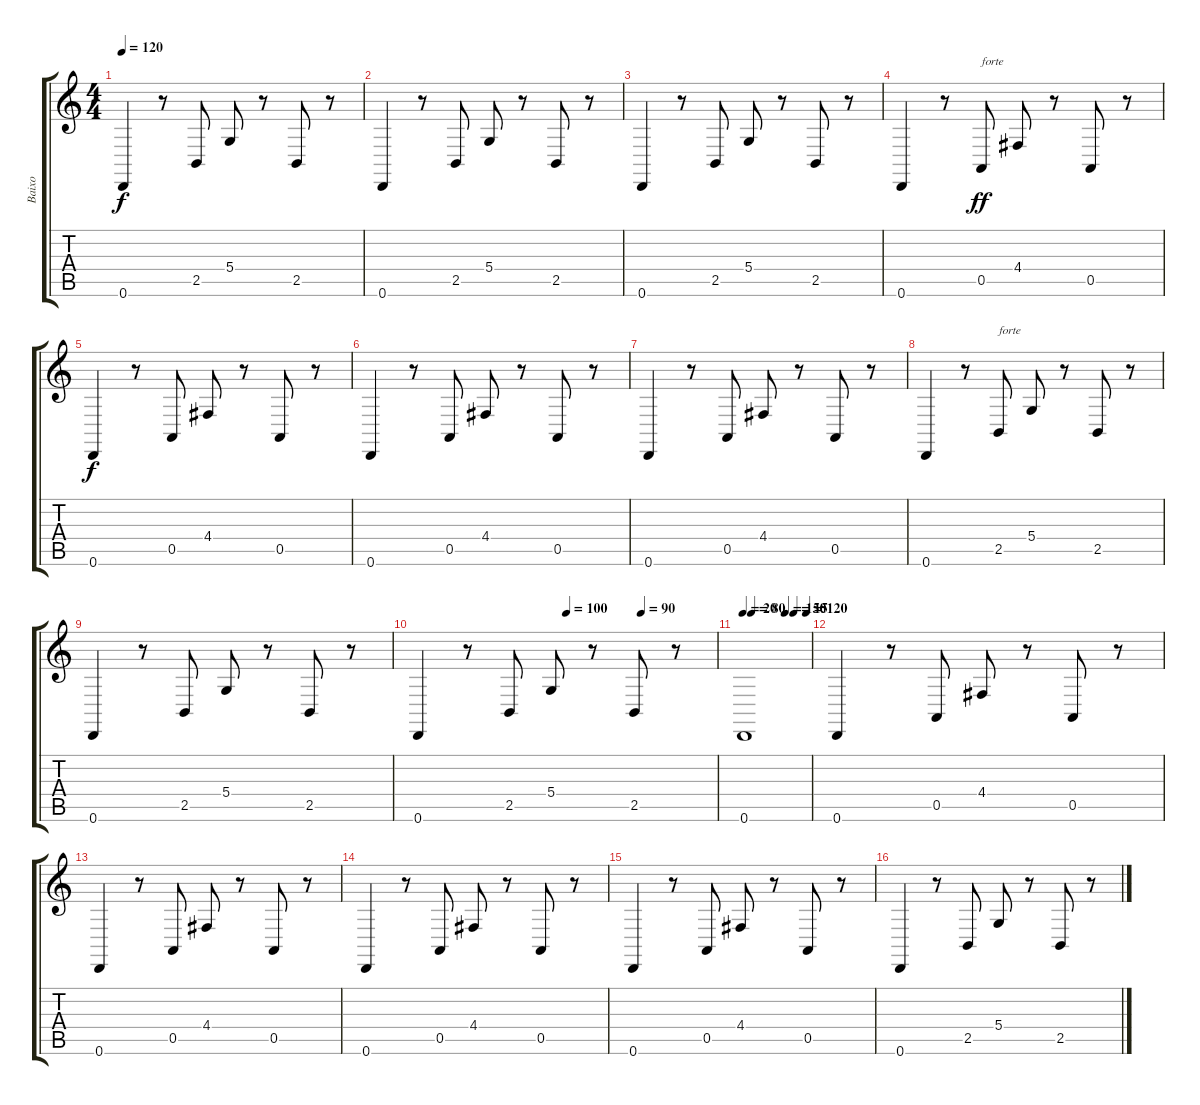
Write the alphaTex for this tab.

\track ("Baixo" "Baixo") {instrument pizzicatostrings}
\staff {score tabs}
\tuning (E4 B3 G3 D3 A2 D2) {hide}
\ts (4 4)
\tempo 120
\clef g2
\ks c
0.6.4{dy f} r.8 2.5.8 5.4.8 r.8 2.5.8 r.8 |
0.6.4 r.8 2.5.8 5.4.8 r.8 2.5.8 r.8 |
0.6.4 r.8 2.5.8 5.4.8 r.8 2.5.8 r.8 |
0.6.4 r.8 0.5.8{txt "forte" dy ff} 4.4.8 r.8 0.5.8 r.8 |
0.6.4{dy f} r.8 0.5.8 4.4.8 r.8 0.5.8 r.8 |
0.6.4 r.8 0.5.8 4.4.8 r.8 0.5.8 r.8 |
0.6.4 r.8 0.5.8 4.4.8 r.8 0.5.8 r.8 |
0.6.4 r.8 2.5.8{txt "forte"} 5.4.8 r.8 2.5.8 r.8 |
0.6.4 r.8 2.5.8 5.4.8 r.8 2.5.8 r.8 |
\tempo (100 0.5)
\tempo (90 0.75)
0.6.4 r.8 2.5.8 5.4.8 r.8 2.5.8 r.8 |
\tempo 20
\tempo (80 0.125)
\tempo (150 0.625)
\tempo (15 0.75)
\tempo (120 0.9375)
0.6.1 |
0.6.4 r.8 0.5.8 4.4.8 r.8 0.5.8 r.8 |
0.6.4 r.8 0.5.8 4.4.8 r.8 0.5.8 r.8 |
0.6.4 r.8 0.5.8 4.4.8 r.8 0.5.8 r.8 |
0.6.4 r.8 0.5.8 4.4.8 r.8 0.5.8 r.8 |
0.6.4 r.8 2.5.8 5.4.8 r.8 2.5.8 r.8
